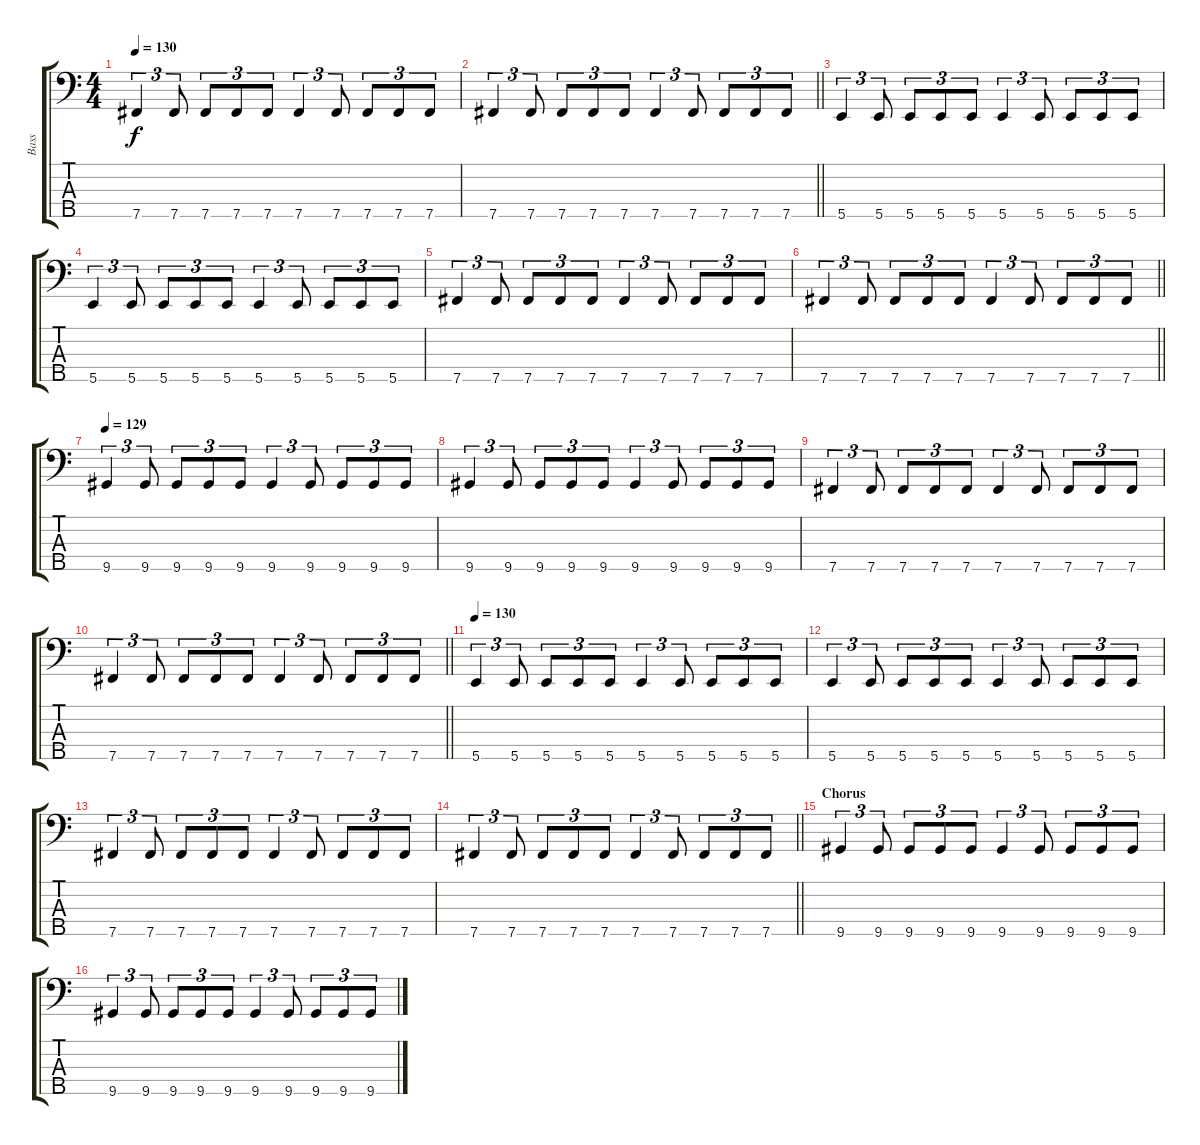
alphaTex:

\track ("Bass" "Bass") {instrument electricbassfinger}
\staff {score tabs}
\tuning (G2 D2 A1 E1 B0) {hide}
\ts (4 4)
\tempo 130
\clef f4
\ks c
7.5.4{tu (3 2) dy f} 7.5.8{tu (3 2)} 7.5.8{tu (3 2)} 7.5.8{tu (3 2)} 7.5.8{tu (3 2)} 7.5.4{tu (3 2)} 7.5.8{tu (3 2)} 7.5.8{tu (3 2)} 7.5.8{tu (3 2)} 7.5.8{tu (3 2)} |
\barLineRight lightlight
7.5.4{tu (3 2)} 7.5.8{tu (3 2)} 7.5.8{tu (3 2)} 7.5.8{tu (3 2)} 7.5.8{tu (3 2)} 7.5.4{tu (3 2)} 7.5.8{tu (3 2)} 7.5.8{tu (3 2)} 7.5.8{tu (3 2)} 7.5.8{tu (3 2)} |
\section ("" "")
5.5.4{tu (3 2)} 5.5.8{tu (3 2)} 5.5.8{tu (3 2)} 5.5.8{tu (3 2)} 5.5.8{tu (3 2)} 5.5.4{tu (3 2)} 5.5.8{tu (3 2)} 5.5.8{tu (3 2)} 5.5.8{tu (3 2)} 5.5.8{tu (3 2)} |
5.5.4{tu (3 2)} 5.5.8{tu (3 2)} 5.5.8{tu (3 2)} 5.5.8{tu (3 2)} 5.5.8{tu (3 2)} 5.5.4{tu (3 2)} 5.5.8{tu (3 2)} 5.5.8{tu (3 2)} 5.5.8{tu (3 2)} 5.5.8{tu (3 2)} |
7.5.4{tu (3 2)} 7.5.8{tu (3 2)} 7.5.8{tu (3 2)} 7.5.8{tu (3 2)} 7.5.8{tu (3 2)} 7.5.4{tu (3 2)} 7.5.8{tu (3 2)} 7.5.8{tu (3 2)} 7.5.8{tu (3 2)} 7.5.8{tu (3 2)} |
\barLineRight lightlight
7.5.4{tu (3 2)} 7.5.8{tu (3 2)} 7.5.8{tu (3 2)} 7.5.8{tu (3 2)} 7.5.8{tu (3 2)} 7.5.4{tu (3 2)} 7.5.8{tu (3 2)} 7.5.8{tu (3 2)} 7.5.8{tu (3 2)} 7.5.8{tu (3 2)} |
\section ("" "")
\tempo 129
9.5.4{tu (3 2)} 9.5.8{tu (3 2)} 9.5.8{tu (3 2)} 9.5.8{tu (3 2)} 9.5.8{tu (3 2)} 9.5.4{tu (3 2)} 9.5.8{tu (3 2)} 9.5.8{tu (3 2)} 9.5.8{tu (3 2)} 9.5.8{tu (3 2)} |
9.5.4{tu (3 2)} 9.5.8{tu (3 2)} 9.5.8{tu (3 2)} 9.5.8{tu (3 2)} 9.5.8{tu (3 2)} 9.5.4{tu (3 2)} 9.5.8{tu (3 2)} 9.5.8{tu (3 2)} 9.5.8{tu (3 2)} 9.5.8{tu (3 2)} |
7.5.4{tu (3 2)} 7.5.8{tu (3 2)} 7.5.8{tu (3 2)} 7.5.8{tu (3 2)} 7.5.8{tu (3 2)} 7.5.4{tu (3 2)} 7.5.8{tu (3 2)} 7.5.8{tu (3 2)} 7.5.8{tu (3 2)} 7.5.8{tu (3 2)} |
\barLineRight lightlight
7.5.4{tu (3 2)} 7.5.8{tu (3 2)} 7.5.8{tu (3 2)} 7.5.8{tu (3 2)} 7.5.8{tu (3 2)} 7.5.4{tu (3 2)} 7.5.8{tu (3 2)} 7.5.8{tu (3 2)} 7.5.8{tu (3 2)} 7.5.8{tu (3 2)} |
\section ("" "")
\tempo 130
5.5.4{tu (3 2)} 5.5.8{tu (3 2)} 5.5.8{tu (3 2)} 5.5.8{tu (3 2)} 5.5.8{tu (3 2)} 5.5.4{tu (3 2)} 5.5.8{tu (3 2)} 5.5.8{tu (3 2)} 5.5.8{tu (3 2)} 5.5.8{tu (3 2)} |
5.5.4{tu (3 2)} 5.5.8{tu (3 2)} 5.5.8{tu (3 2)} 5.5.8{tu (3 2)} 5.5.8{tu (3 2)} 5.5.4{tu (3 2)} 5.5.8{tu (3 2)} 5.5.8{tu (3 2)} 5.5.8{tu (3 2)} 5.5.8{tu (3 2)} |
7.5.4{tu (3 2)} 7.5.8{tu (3 2)} 7.5.8{tu (3 2)} 7.5.8{tu (3 2)} 7.5.8{tu (3 2)} 7.5.4{tu (3 2)} 7.5.8{tu (3 2)} 7.5.8{tu (3 2)} 7.5.8{tu (3 2)} 7.5.8{tu (3 2)} |
\barLineRight lightlight
7.5.4{tu (3 2)} 7.5.8{tu (3 2)} 7.5.8{tu (3 2)} 7.5.8{tu (3 2)} 7.5.8{tu (3 2)} 7.5.4{tu (3 2)} 7.5.8{tu (3 2)} 7.5.8{tu (3 2)} 7.5.8{tu (3 2)} 7.5.8{tu (3 2)} |
\section ("" "Chorus")
9.5.4{tu (3 2)} 9.5.8{tu (3 2)} 9.5.8{tu (3 2)} 9.5.8{tu (3 2)} 9.5.8{tu (3 2)} 9.5.4{tu (3 2)} 9.5.8{tu (3 2)} 9.5.8{tu (3 2)} 9.5.8{tu (3 2)} 9.5.8{tu (3 2)} |
9.5.4{tu (3 2)} 9.5.8{tu (3 2)} 9.5.8{tu (3 2)} 9.5.8{tu (3 2)} 9.5.8{tu (3 2)} 9.5.4{tu (3 2)} 9.5.8{tu (3 2)} 9.5.8{tu (3 2)} 9.5.8{tu (3 2)} 9.5.8{tu (3 2)}
